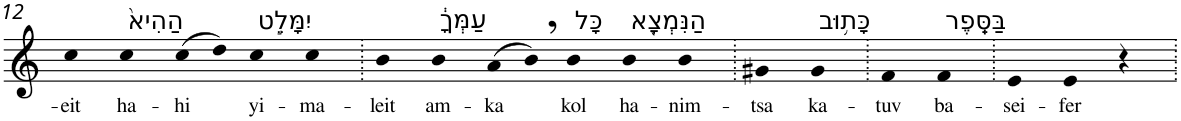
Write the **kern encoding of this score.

**kern	**text
*part1	*part1
*staff1	*staff1
*I"Piano	*
*I'Pno	*
!!LO:PB:g=z
*clefG2	*
*k[]	*
=12	=12
!	!LO:LY:b
4cc	-eit
!LO:TX:a:t=הַהִיא֙	!
!	!LO:LY:b
4cc	ha-
!	!LO:LY:b
(>8cc	-hi
8dd)	.
!LO:TX:a:t=יִמָּלֵ֣ט	!
!	!LO:LY:b
4cc	yi-
!	!LO:LY:b
4cc	-ma-
=13.	=13.
!	!LO:LY:b
4b	-leit
!LO:TX:a:t=עַמְּךָ֔	!
!	!LO:LY:b
4b	am-
!	!LO:LY:b
(>8a	-ka
8b,)	.
!LO:TX:a:t=כָּל	!
!	!LO:LY:b
4b	kol
!LO:TX:a:t=הַנִּמְצָ֖א	!
!	!LO:LY:b
4b	ha-
!	!LO:LY:b
4b	-nim-
=14.	=14.
!	!LO:LY:b
4g#X	-tsa
!LO:TX:a:t=כָּת֥וּב	!
!	!LO:LY:b
4g#	ka-
=15.	=15.
!	!LO:LY:b
4f	-tuv
!LO:TX:a:t=בַּסֵּֽפֶר	!
!	!LO:LY:b
4f	ba-
=16.	=16.
!	!LO:LY:b
4e	-sei-
!	!LO:LY:b
4e	-fer
4r	.
=.	=.
*-	*-
